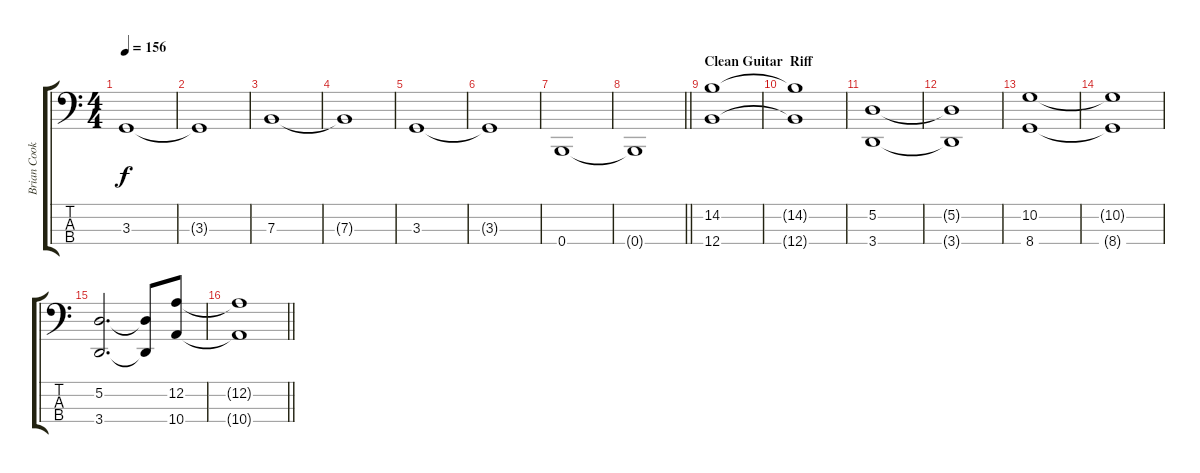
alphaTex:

\track ("Brian Cook (4 String Bass)" "Brian Cook") {instrument electricbassfinger}
\staff {score tabs}
\tuning (D2 A1 E1 B0) {hide}
\ts (4 4)
\section ("" "")
\tempo 156
\clef f4
\ks c
3.3.1{dy f} |
3.3{t}.1 |
7.3.1 |
7.3{t}.1 |
3.3.1 |
3.3{t}.1 |
0.4.1 |
\barLineRight lightlight
0.4{t}.1 |
\section ("" "Clean Guitar  Riff")
(14.2 12.4).1{instrument pad8sweep} |
(14.2{t} 12.4{t}).1 |
(5.2 3.4).1 |
(5.2{t} 3.4{t}).1 |
(10.2 8.4).1 |
(10.2{t} 8.4{t}).1 |
(5.2 3.4).2{d} (5.2{t} 3.4{t}).8 (12.2 10.4).8 |
\barLineRight lightlight
(12.2{t} 10.4{t}).1
